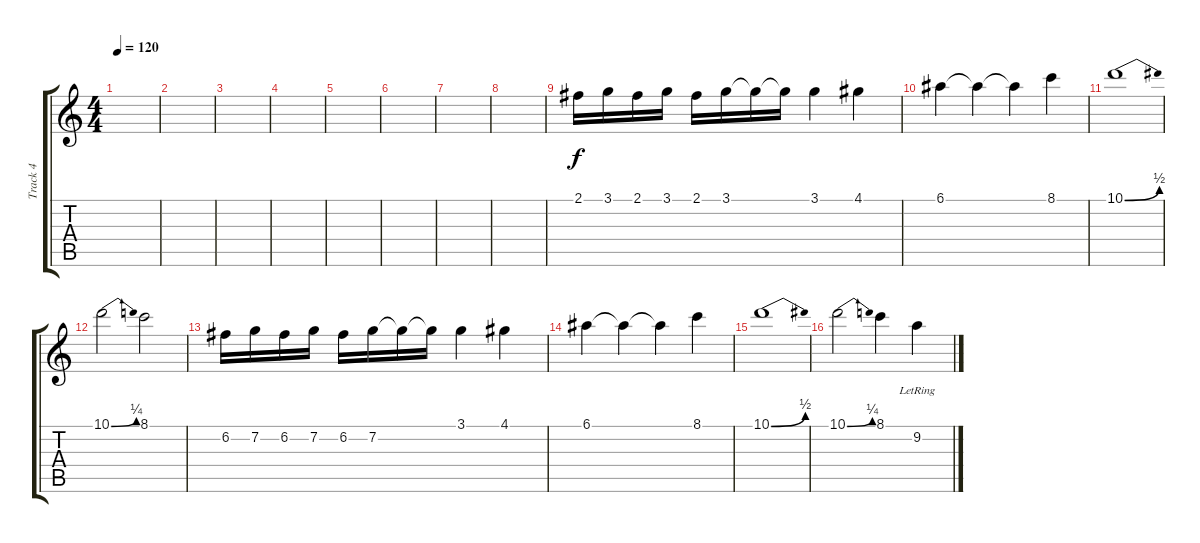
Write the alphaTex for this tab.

\track ("Track 4" "Track 4") {instrument distortionguitar}
\staff {score tabs}
\tuning (E4 C4 G3 C3 G2 C2) {hide}
\ts (4 4)
\tempo 120
\clef g2
\ks c
|
|
|
|
|
|
|
|
2.1.16 3.1.16 2.1.16 3.1.16 2.1.16 3.1.16 3.1{t}.16 3.1{t}.16 3.1.4 4.1.4 |
6.1.4 6.1{t}.4 6.1{t}.4 8.1.4 |
10.1{be (bend 0 0 60 2)}.1 |
10.1{be (bend 0 0 60 1)}.2 8.1.2 |
6.2.16 7.2.16 6.2.16 7.2.16 6.2.16 7.2.16 7.2{t}.16 7.2{t}.16 3.1.4 4.1.4 |
6.1.4 6.1{t}.4 6.1{t}.4 8.1.4 |
10.1{be (bend 0 0 60 2)}.1 |
10.1{be (bend 0 0 60 1)}.2 8.1.4 9.2{lr}.4
